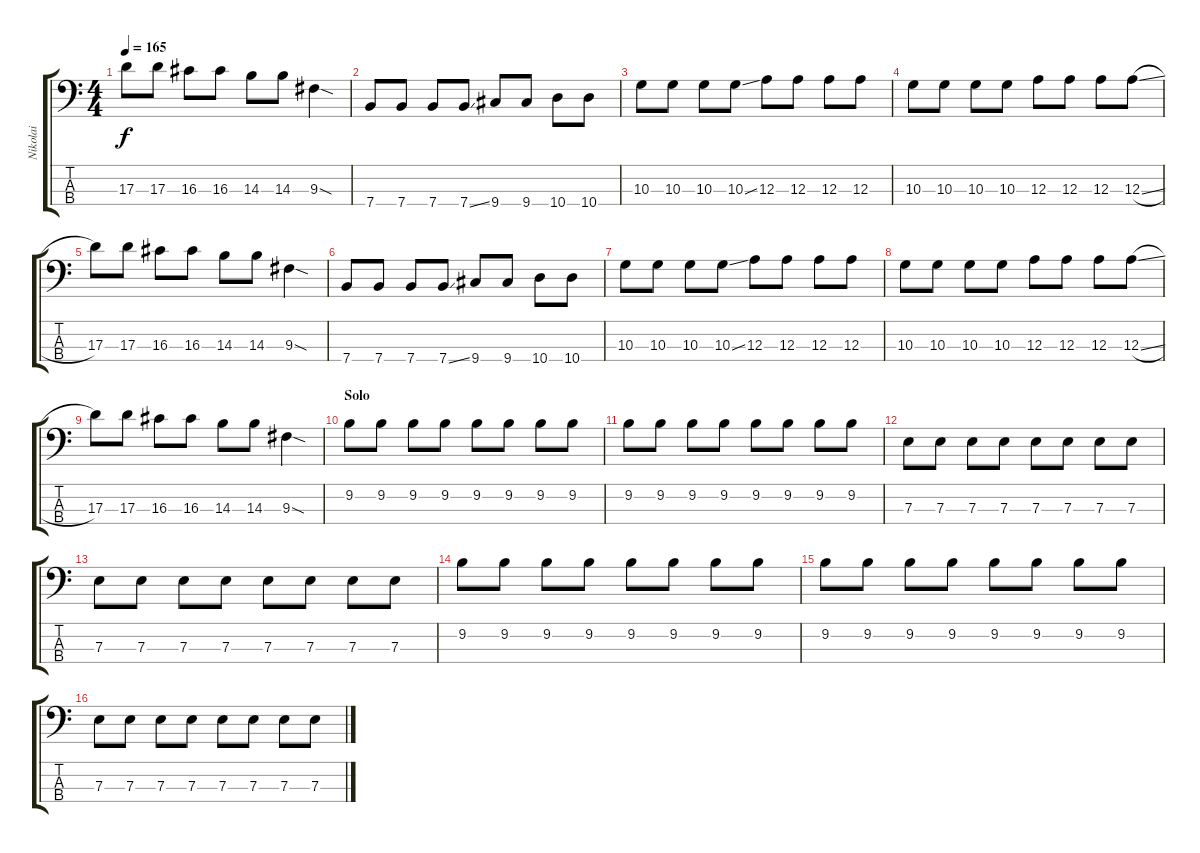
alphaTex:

\track ("Nikolai" "Nikolai") {instrument electricbasspick}
\staff {score tabs}
\tuning (G2 D2 A1 E1) {hide}
\ts (4 4)
\tempo 165
\clef f4
\ks c
17.3.8{dy f} 17.3.8 16.3.8 16.3.8 14.3.8 14.3.8 9.3{sod}.4 |
7.4.8 7.4.8 7.4.8 7.4{ss}.8 9.4.8 9.4.8 10.4.8 10.4.8 |
10.3.8 10.3.8 10.3.8 10.3{ss}.8 12.3.8 12.3.8 12.3.8 12.3.8 |
10.3.8 10.3.8 10.3.8 10.3.8 12.3.8 12.3.8 12.3.8 12.3{sl}.8 |
17.3.8 17.3.8 16.3.8 16.3.8 14.3.8 14.3.8 9.3{sod}.4 |
7.4.8 7.4.8 7.4.8 7.4{ss}.8 9.4.8 9.4.8 10.4.8 10.4.8 |
10.3.8 10.3.8 10.3.8 10.3{ss}.8 12.3.8 12.3.8 12.3.8 12.3.8 |
10.3.8 10.3.8 10.3.8 10.3.8 12.3.8 12.3.8 12.3.8 12.3{sl}.8 |
17.3.8 17.3.8 16.3.8 16.3.8 14.3.8 14.3.8 9.3{sod}.4 |
\section ("" "Solo")
9.2.8 9.2.8 9.2.8 9.2.8 9.2.8 9.2.8 9.2.8 9.2.8 |
9.2.8 9.2.8 9.2.8 9.2.8 9.2.8 9.2.8 9.2.8 9.2.8 |
7.3.8 7.3.8 7.3.8 7.3.8 7.3.8 7.3.8 7.3.8 7.3.8 |
7.3.8 7.3.8 7.3.8 7.3.8 7.3.8 7.3.8 7.3.8 7.3.8 |
9.2.8 9.2.8 9.2.8 9.2.8 9.2.8 9.2.8 9.2.8 9.2.8 |
9.2.8 9.2.8 9.2.8 9.2.8 9.2.8 9.2.8 9.2.8 9.2.8 |
7.3.8 7.3.8 7.3.8 7.3.8 7.3.8 7.3.8 7.3.8 7.3.8
